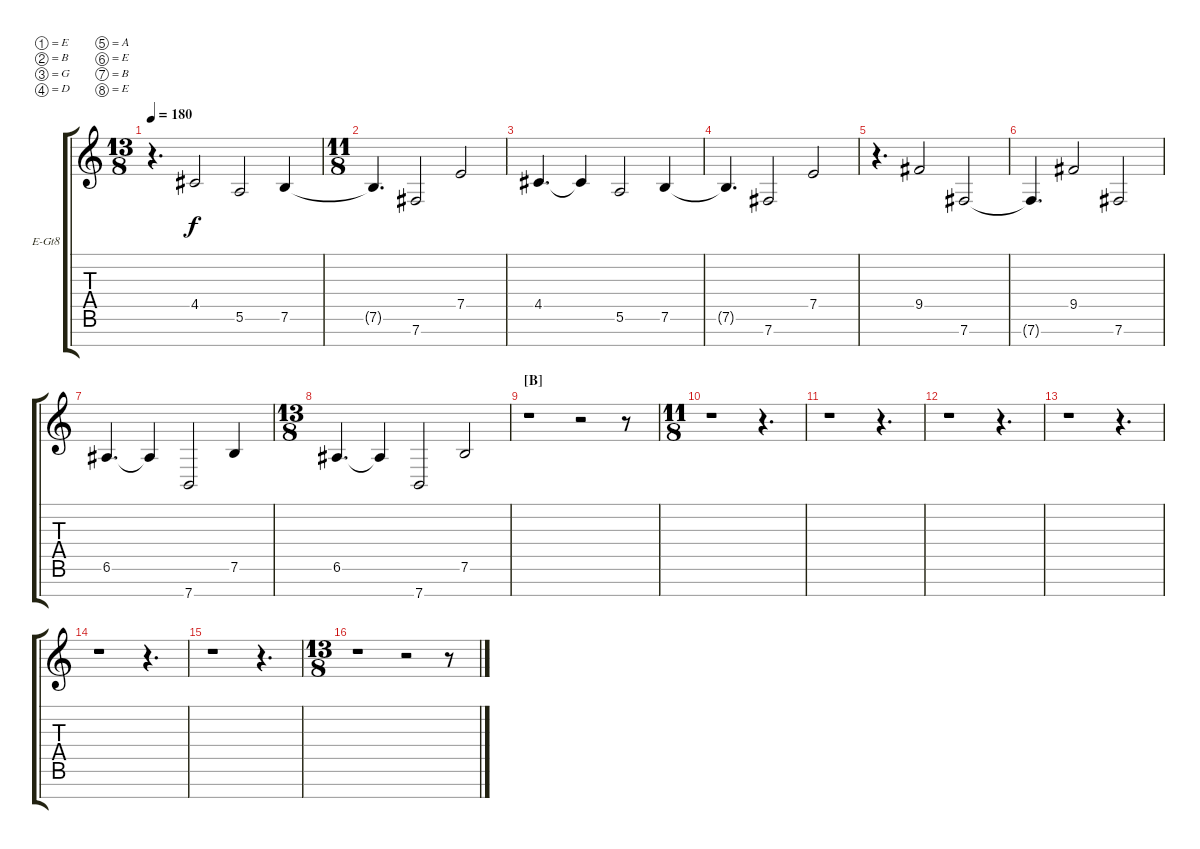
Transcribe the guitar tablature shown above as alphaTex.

\defaultSystemsLayout 4
\bracketExtendMode groupsimilarinstruments
\firstSystemTrackNameOrientation horizontal
\otherSystemsTrackNameOrientation horizontal
\track ("Guitar 2" "E-Gt8") {instrument electricguitarclean}
\staff {score tabs}
\tuning (E4 B3 G3 D3 A2 E2 B1 E1)
\ts (13 8)
\tempo 180
\clef g2
\ks c
r.4{d dy f} 4.5.2 5.6.2 7.6.4 |
\ts (11 8)
7.6{t}.4{d} 7.7.2 7.5.2 |
4.5.4{d} 4.5{t}.4 5.6.2 7.6.4 |
7.6{t}.4{d} 7.7.2 7.5.2 |
r.4{d} 9.5.2 7.7.2 |
7.7{t}.4{d} 9.5.2 7.7.2 |
6.6.4{d} 6.6{t}.4 7.8.2 7.6.4 |
\ts (13 8)
6.6.4{d} 6.6{t}.4 7.8.2 7.6.2 |
\section ("B" "")
r.1 r.2 r.8 |
\ts (11 8)
r.1 r.4{d} |
r.1 r.4{d} |
r.1 r.4{d} |
r.1 r.4{d} |
r.1 r.4{d} |
r.1 r.4{d} |
\ts (13 8)
r.1 r.2 r.8
